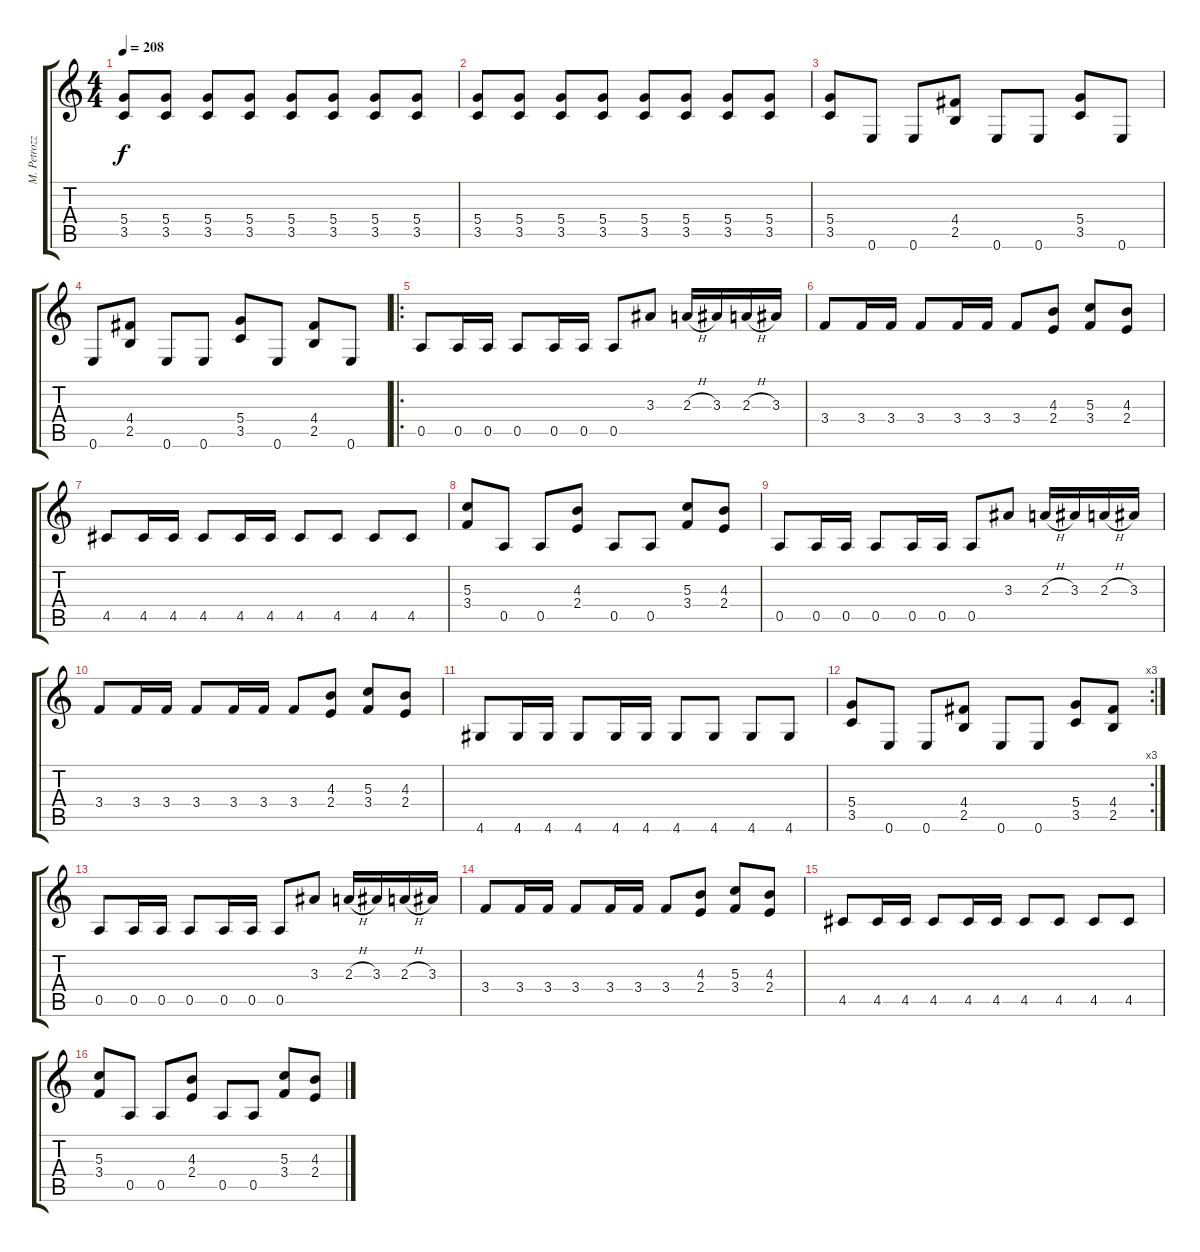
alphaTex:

\track ("M. Petrozza" "M. Petrozz") {instrument distortionguitar}
\staff {score tabs}
\tuning (E4 B3 G3 D3 A2 E2) {hide}
\ts (4 4)
\tempo 208
\clef g2
\ks c
(5.4 3.5).8{dy f} (5.4 3.5).8 (5.4 3.5).8 (5.4 3.5).8 (5.4 3.5).8 (5.4 3.5).8 (5.4 3.5).8 (5.4 3.5).8 |
(5.4 3.5).8 (5.4 3.5).8 (5.4 3.5).8 (5.4 3.5).8 (5.4 3.5).8 (5.4 3.5).8 (5.4 3.5).8 (5.4 3.5).8 |
(5.4 3.5).8 0.6.8 0.6.8 (4.4 2.5).8 0.6.8 0.6.8 (5.4 3.5).8 0.6.8 |
0.6.8 (4.4 2.5).8 0.6.8 0.6.8 (5.4 3.5).8 0.6.8 (4.4 2.5).8 0.6.8 |
\ro
0.5.8 0.5.16 0.5.16 0.5.8 0.5.16 0.5.16 0.5.8 3.3.8 2.3{h}.16 3.3.16 2.3{h}.16 3.3.16 |
3.4.8 3.4.16 3.4.16 3.4.8 3.4.16 3.4.16 3.4.8 (4.3 2.4).8 (5.3 3.4).8 (4.3 2.4).8 |
4.5.8 4.5.16 4.5.16 4.5.8 4.5.16 4.5.16 4.5.8 4.5.8 4.5.8 4.5.8 |
(5.3 3.4).8 0.5.8 0.5.8 (4.3 2.4).8 0.5.8 0.5.8 (5.3 3.4).8 (4.3 2.4).8 |
0.5.8 0.5.16 0.5.16 0.5.8 0.5.16 0.5.16 0.5.8 3.3.8 2.3{h}.16 3.3.16 2.3{h}.16 3.3.16 |
3.4.8 3.4.16 3.4.16 3.4.8 3.4.16 3.4.16 3.4.8 (4.3 2.4).8 (5.3 3.4).8 (4.3 2.4).8 |
4.6.8 4.6.16 4.6.16 4.6.8 4.6.16 4.6.16 4.6.8 4.6.8 4.6.8 4.6.8 |
\rc 3
(5.4 3.5).8 0.6.8 0.6.8 (4.4 2.5).8 0.6.8 0.6.8 (5.4 3.5).8 (4.4 2.5).8 |
0.5.8 0.5.16 0.5.16 0.5.8 0.5.16 0.5.16 0.5.8 3.3.8 2.3{h}.16 3.3.16 2.3{h}.16 3.3.16 |
3.4.8 3.4.16 3.4.16 3.4.8 3.4.16 3.4.16 3.4.8 (4.3 2.4).8 (5.3 3.4).8 (4.3 2.4).8 |
4.5.8 4.5.16 4.5.16 4.5.8 4.5.16 4.5.16 4.5.8 4.5.8 4.5.8 4.5.8 |
(5.3 3.4).8 0.5.8 0.5.8 (4.3 2.4).8 0.5.8 0.5.8 (5.3 3.4).8 (4.3 2.4).8
